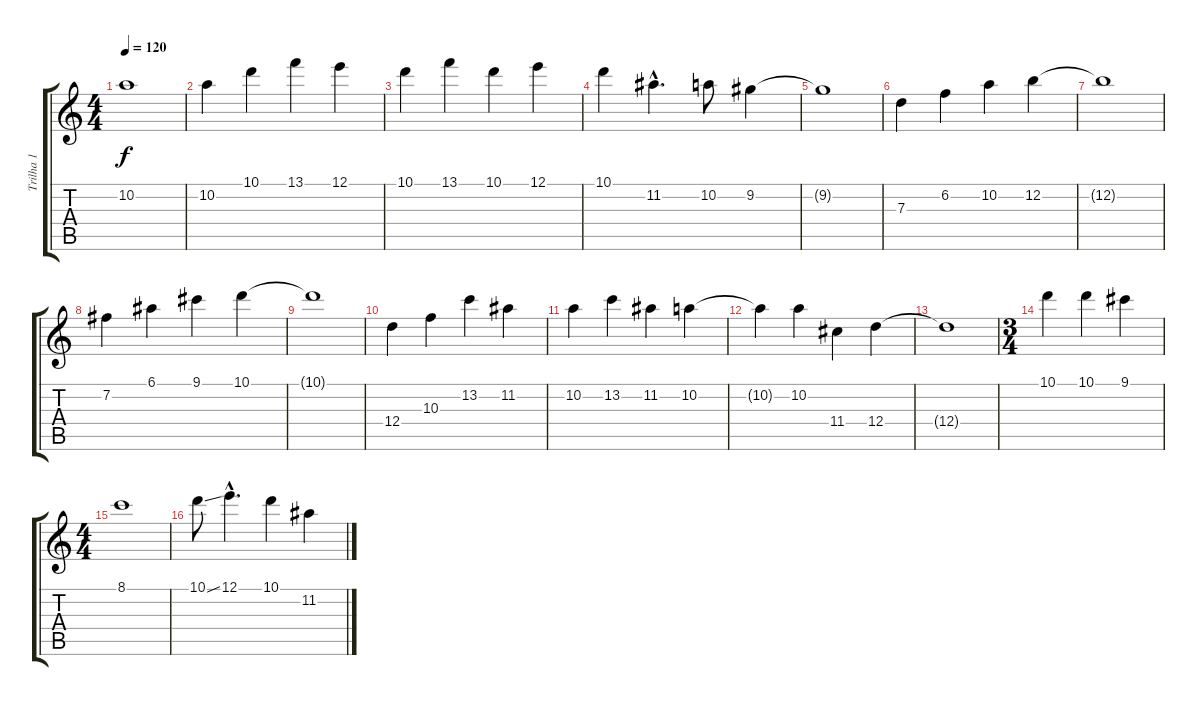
\track ("Trilha 1" "Trilha 1") {instrument overdrivenguitar}
\staff {score tabs}
\tuning (E4 B3 G3 D3 A2 E2) {hide}
\ts (4 4)
\tempo 120
\clef g2
\ks c
10.2{t}.1{dy f} |
10.2.4 10.1.4 13.1.4 12.1.4 |
10.1.4 13.1.4 10.1.4 12.1.4 |
10.1.4 11.2{hac}.4{d} 10.2.8 9.2.4 |
9.2{t}.1 |
7.3.4 6.2.4 10.2.4 12.2.4 |
12.2{t}.1 |
7.2.4 6.1.4 9.1.4 10.1.4 |
10.1{t}.1 |
12.4.4 10.3.4 13.2.4 11.2.4 |
10.2.4 13.2.4 11.2.4 10.2.4 |
10.2{t}.4 10.2.4 11.4.4 12.4.4 |
12.4{t}.1 |
\ts (3 4)
10.1.4 10.1.4 9.1.4 |
\ts (4 4)
8.1.1 |
10.1{ss}.8 12.1{hac}.4{d} 10.1.4 11.2.4
